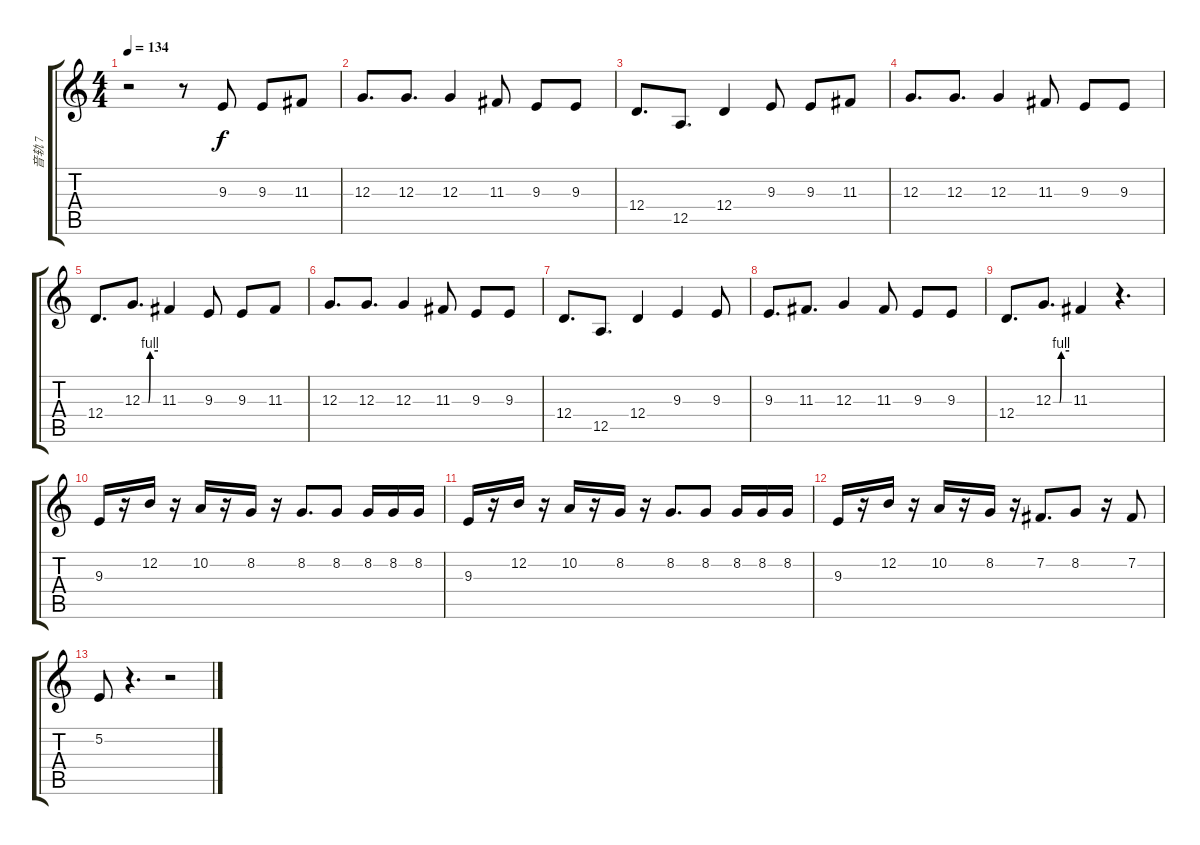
\track ("音轨 7" "音轨 7") {instrument lead8bassandlead}
\staff {score tabs}
\tuning (E4 B3 G3 D3 A2 E2) {hide}
\ts (4 4)
\tempo 134
\clef g2
\ks c
r.2{dy f} r.8 9.3.8 9.3.8 11.3.8 |
12.3.8{d} 12.3.8{d} 12.3.4 11.3.8 9.3.8 9.3.8 |
12.4.8{d} 12.5.8{d} 12.4.4 9.3.8 9.3.8 11.3.8 |
12.3.8{d} 12.3.8{d} 12.3.4 11.3.8 9.3.8 9.3.8 |
12.4.8{d} 12.3{be (custom 0 0 24 0 30 4 60 4)}.8{d} 11.3.4 9.3.8 9.3.8 11.3.8 |
12.3.8{d} 12.3.8{d} 12.3.4 11.3.8 9.3.8 9.3.8 |
12.4.8{d} 12.5.8{d} 12.4.4 9.3.4 9.3.8 |
9.3.8{d} 11.3.8{d} 12.3.4 11.3.8 9.3.8 9.3.8 |
12.4.8{d} 12.3{be (custom 0 0 24 0 30 4 60 4)}.8{d} 11.3.4 r.4{d} |
9.3.16 r.16 12.2.16 r.16 10.2.16 r.16 8.2.16 r.16 8.2.8{d} 8.2.8 8.2.16 8.2.16 8.2.16 |
9.3.16 r.16 12.2.16 r.16 10.2.16 r.16 8.2.16 r.16 8.2.8{d} 8.2.8 8.2.16 8.2.16 8.2.16 |
9.3.16 r.16 12.2.16 r.16 10.2.16 r.16 8.2.16 r.16 7.2.8{d} 8.2.8 r.16 7.2.8 |
5.2.8 r.4{d} r.2
